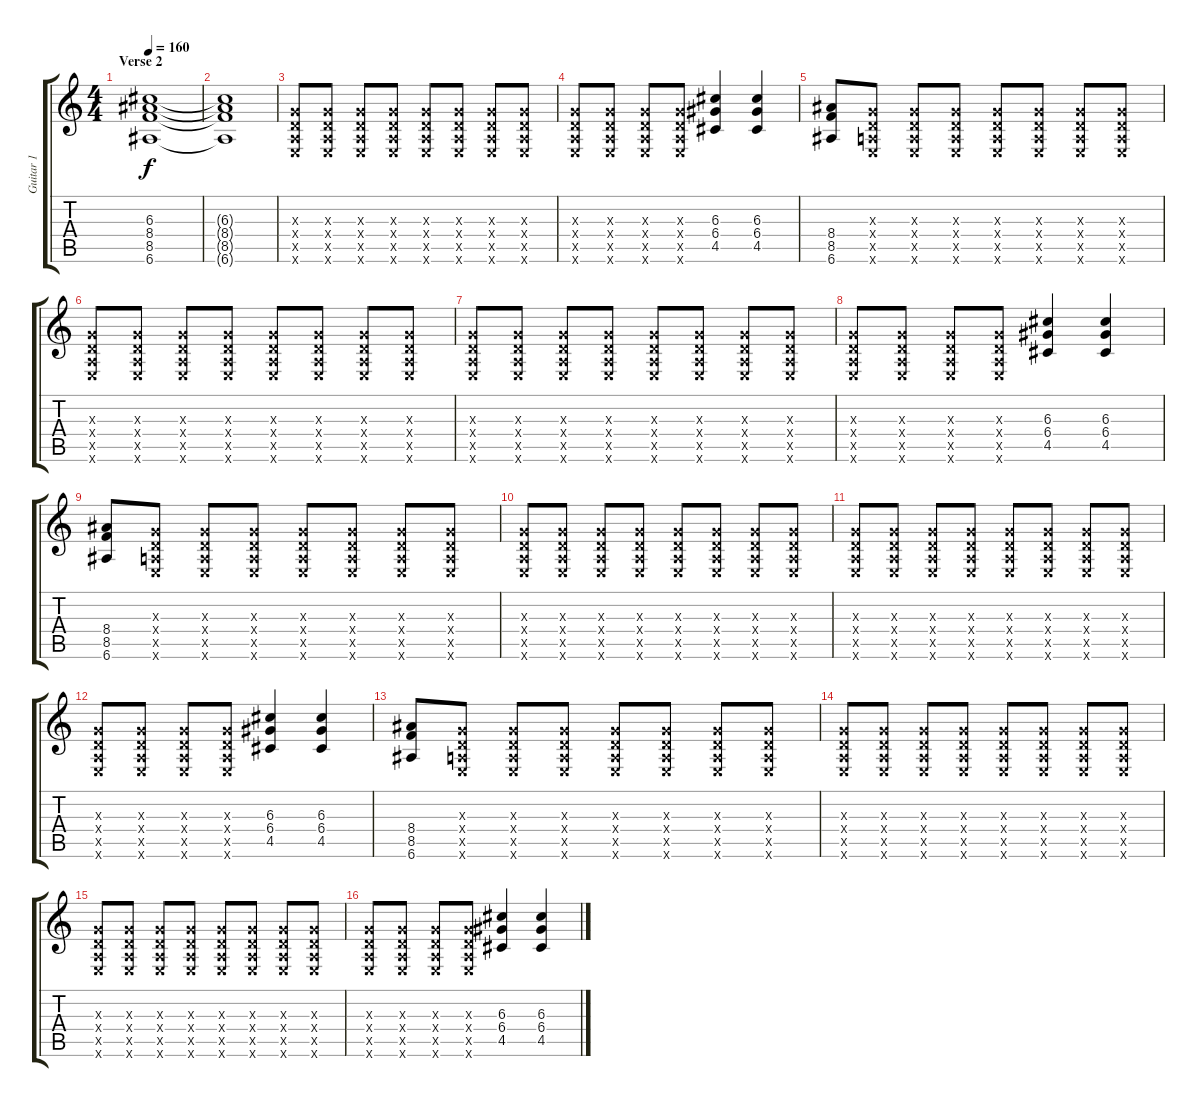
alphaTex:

\track ("Guitar 1" "Guitar 1") {instrument overdrivenguitar}
\staff {score tabs}
\tuning (E4 B3 G3 D3 A2 E2) {hide}
\ts (4 4)
\section ("" "Verse 2")
\tempo 160
\clef g2
\ks c
(6.3 8.4 8.5 6.6).1{dy f volume 0} |
(6.3{t} 8.4{t} 8.5{t} 6.6{t}).1 |
(0.3{x} 0.4{x} 0.5{x} 0.6{x}).8{volume 14} (0.3{x} 0.4{x} 0.5{x} 0.6{x}).8 (0.3{x} 0.4{x} 0.5{x} 0.6{x}).8 (0.3{x} 0.4{x} 0.5{x} 0.6{x}).8 (0.3{x} 0.4{x} 0.5{x} 0.6{x}).8 (0.3{x} 0.4{x} 0.5{x} 0.6{x}).8 (0.3{x} 0.4{x} 0.5{x} 0.6{x}).8 (0.3{x} 0.4{x} 0.5{x} 0.6{x}).8 |
(0.3{x} 0.4{x} 0.5{x} 0.6{x}).8 (0.3{x} 0.4{x} 0.5{x} 0.6{x}).8 (0.3{x} 0.4{x} 0.5{x} 0.6{x}).8 (0.3{x} 0.4{x} 0.5{x} 0.6{x}).8 (6.3 6.4 4.5).4 (6.3 6.4 4.5).4 |
(8.4 8.5 6.6).8 (0.3{x} 0.4{x} 0.5{x} 0.6{x}).8 (0.3{x} 0.4{x} 0.5{x} 0.6{x}).8 (0.3{x} 0.4{x} 0.5{x} 0.6{x}).8 (0.3{x} 0.4{x} 0.5{x} 0.6{x}).8 (0.3{x} 0.4{x} 0.5{x} 0.6{x}).8 (0.3{x} 0.4{x} 0.5{x} 0.6{x}).8 (0.3{x} 0.4{x} 0.5{x} 0.6{x}).8 |
(0.3{x} 0.4{x} 0.5{x} 0.6{x}).8 (0.3{x} 0.4{x} 0.5{x} 0.6{x}).8 (0.3{x} 0.4{x} 0.5{x} 0.6{x}).8 (0.3{x} 0.4{x} 0.5{x} 0.6{x}).8 (0.3{x} 0.4{x} 0.5{x} 0.6{x}).8 (0.3{x} 0.4{x} 0.5{x} 0.6{x}).8 (0.3{x} 0.4{x} 0.5{x} 0.6{x}).8 (0.3{x} 0.4{x} 0.5{x} 0.6{x}).8 |
(0.3{x} 0.4{x} 0.5{x} 0.6{x}).8 (0.3{x} 0.4{x} 0.5{x} 0.6{x}).8 (0.3{x} 0.4{x} 0.5{x} 0.6{x}).8 (0.3{x} 0.4{x} 0.5{x} 0.6{x}).8 (0.3{x} 0.4{x} 0.5{x} 0.6{x}).8 (0.3{x} 0.4{x} 0.5{x} 0.6{x}).8 (0.3{x} 0.4{x} 0.5{x} 0.6{x}).8 (0.3{x} 0.4{x} 0.5{x} 0.6{x}).8 |
(0.3{x} 0.4{x} 0.5{x} 0.6{x}).8 (0.3{x} 0.4{x} 0.5{x} 0.6{x}).8 (0.3{x} 0.4{x} 0.5{x} 0.6{x}).8 (0.3{x} 0.4{x} 0.5{x} 0.6{x}).8 (6.3 6.4 4.5).4 (6.3 6.4 4.5).4 |
(8.4 8.5 6.6).8 (0.3{x} 0.4{x} 0.5{x} 0.6{x}).8 (0.3{x} 0.4{x} 0.5{x} 0.6{x}).8 (0.3{x} 0.4{x} 0.5{x} 0.6{x}).8 (0.3{x} 0.4{x} 0.5{x} 0.6{x}).8 (0.3{x} 0.4{x} 0.5{x} 0.6{x}).8 (0.3{x} 0.4{x} 0.5{x} 0.6{x}).8 (0.3{x} 0.4{x} 0.5{x} 0.6{x}).8 |
(0.3{x} 0.4{x} 0.5{x} 0.6{x}).8 (0.3{x} 0.4{x} 0.5{x} 0.6{x}).8 (0.3{x} 0.4{x} 0.5{x} 0.6{x}).8 (0.3{x} 0.4{x} 0.5{x} 0.6{x}).8 (0.3{x} 0.4{x} 0.5{x} 0.6{x}).8 (0.3{x} 0.4{x} 0.5{x} 0.6{x}).8 (0.3{x} 0.4{x} 0.5{x} 0.6{x}).8 (0.3{x} 0.4{x} 0.5{x} 0.6{x}).8 |
(0.3{x} 0.4{x} 0.5{x} 0.6{x}).8 (0.3{x} 0.4{x} 0.5{x} 0.6{x}).8 (0.3{x} 0.4{x} 0.5{x} 0.6{x}).8 (0.3{x} 0.4{x} 0.5{x} 0.6{x}).8 (0.3{x} 0.4{x} 0.5{x} 0.6{x}).8 (0.3{x} 0.4{x} 0.5{x} 0.6{x}).8 (0.3{x} 0.4{x} 0.5{x} 0.6{x}).8 (0.3{x} 0.4{x} 0.5{x} 0.6{x}).8 |
(0.3{x} 0.4{x} 0.5{x} 0.6{x}).8 (0.3{x} 0.4{x} 0.5{x} 0.6{x}).8 (0.3{x} 0.4{x} 0.5{x} 0.6{x}).8 (0.3{x} 0.4{x} 0.5{x} 0.6{x}).8 (6.3 6.4 4.5).4 (6.3 6.4 4.5).4 |
(8.4 8.5 6.6).8 (0.3{x} 0.4{x} 0.5{x} 0.6{x}).8 (0.3{x} 0.4{x} 0.5{x} 0.6{x}).8 (0.3{x} 0.4{x} 0.5{x} 0.6{x}).8 (0.3{x} 0.4{x} 0.5{x} 0.6{x}).8 (0.3{x} 0.4{x} 0.5{x} 0.6{x}).8 (0.3{x} 0.4{x} 0.5{x} 0.6{x}).8 (0.3{x} 0.4{x} 0.5{x} 0.6{x}).8 |
(0.3{x} 0.4{x} 0.5{x} 0.6{x}).8 (0.3{x} 0.4{x} 0.5{x} 0.6{x}).8 (0.3{x} 0.4{x} 0.5{x} 0.6{x}).8 (0.3{x} 0.4{x} 0.5{x} 0.6{x}).8 (0.3{x} 0.4{x} 0.5{x} 0.6{x}).8 (0.3{x} 0.4{x} 0.5{x} 0.6{x}).8 (0.3{x} 0.4{x} 0.5{x} 0.6{x}).8 (0.3{x} 0.4{x} 0.5{x} 0.6{x}).8 |
(0.3{x} 0.4{x} 0.5{x} 0.6{x}).8 (0.3{x} 0.4{x} 0.5{x} 0.6{x}).8 (0.3{x} 0.4{x} 0.5{x} 0.6{x}).8 (0.3{x} 0.4{x} 0.5{x} 0.6{x}).8 (0.3{x} 0.4{x} 0.5{x} 0.6{x}).8 (0.3{x} 0.4{x} 0.5{x} 0.6{x}).8 (0.3{x} 0.4{x} 0.5{x} 0.6{x}).8 (0.3{x} 0.4{x} 0.5{x} 0.6{x}).8 |
(0.3{x} 0.4{x} 0.5{x} 0.6{x}).8 (0.3{x} 0.4{x} 0.5{x} 0.6{x}).8 (0.3{x} 0.4{x} 0.5{x} 0.6{x}).8 (0.3{x} 0.4{x} 0.5{x} 0.6{x}).8 (6.3 6.4 4.5).4 (6.3 6.4 4.5).4
